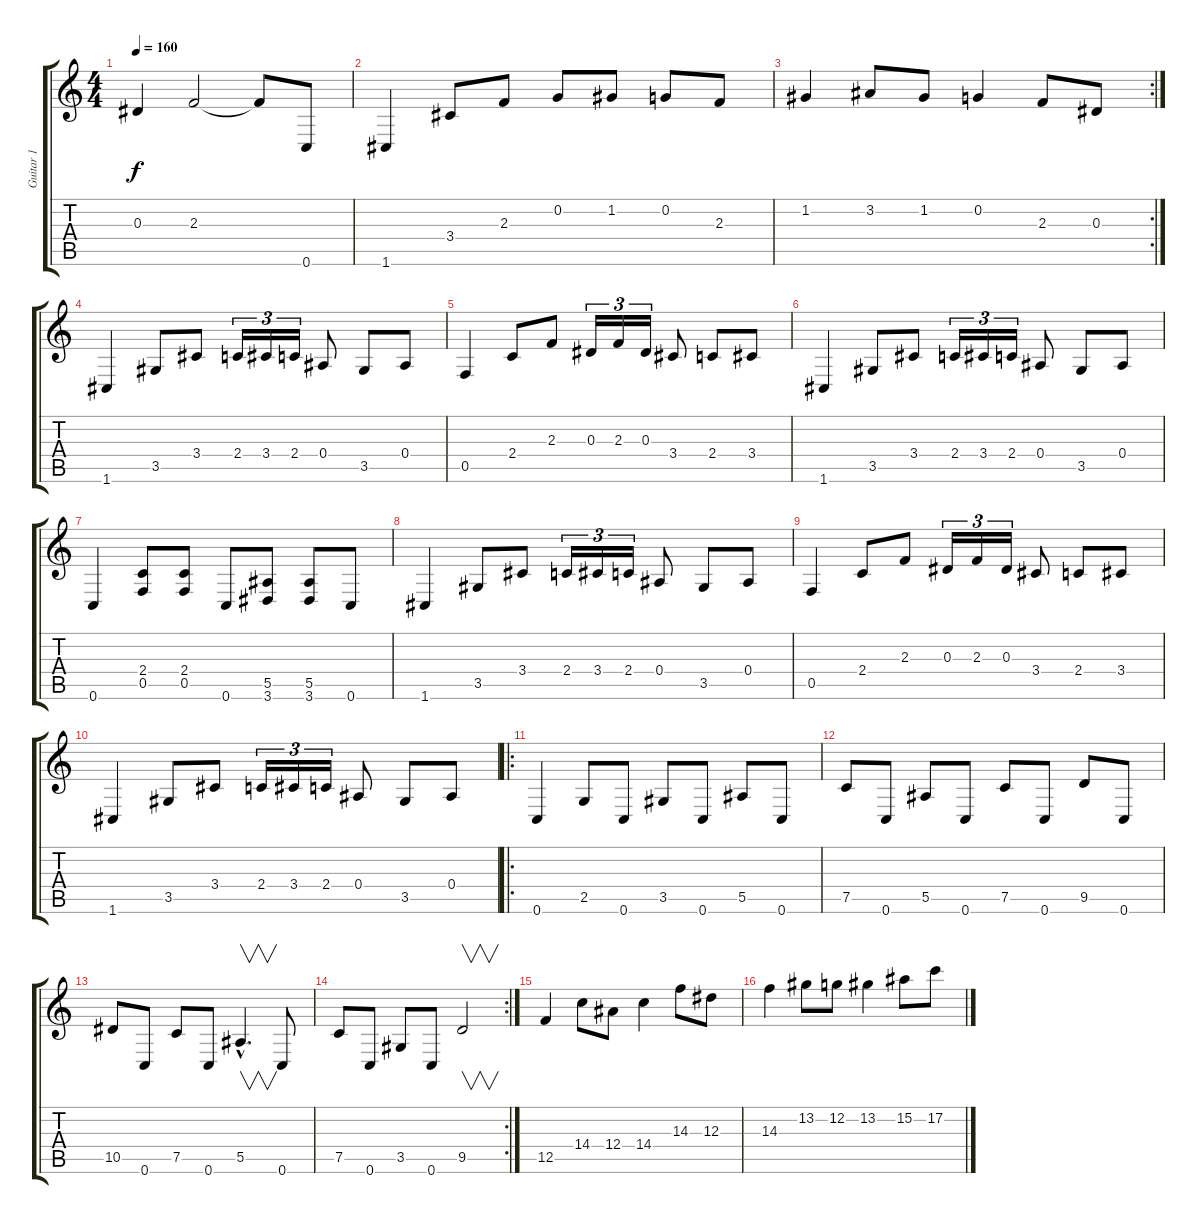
\track ("Guitar 1" "Guitar 1") {instrument distortionguitar}
\staff {score tabs}
\tuning (C4 G3 Eb3 Bb2 F2 C2) {hide}
\ts (4 4)
\tempo 160
\clef g2
\ks c
0.3.4{dy f} 2.3.2 2.3{t}.8 0.6.8 |
1.6.4 3.4.8 2.3.8 0.2.8 1.2.8 0.2.8 2.3.8 |
\rc 2
1.2.4 3.2.8 1.2.8 0.2.4 2.3.8 0.3.8 |
1.6.4 3.5.8 3.4.8 2.4.16{tu (3 2)} 3.4.16{tu (3 2)} 2.4.16{tu (3 2)} 0.4.8 3.5.8 0.4.8 |
0.5.4 2.4.8 2.3.8 0.3.16{tu (3 2)} 2.3.16{tu (3 2)} 0.3.16{tu (3 2)} 3.4.8 2.4.8 3.4.8 |
1.6.4 3.5.8 3.4.8 2.4.16{tu (3 2)} 3.4.16{tu (3 2)} 2.4.16{tu (3 2)} 0.4.8 3.5.8 0.4.8 |
0.6.4 (2.4 0.5).8 (2.4 0.5).8 0.6.8 (5.5 3.6).8 (5.5 3.6).8 0.6.8 |
1.6.4 3.5.8 3.4.8 2.4.16{tu (3 2)} 3.4.16{tu (3 2)} 2.4.16{tu (3 2)} 0.4.8 3.5.8 0.4.8 |
0.5.4 2.4.8 2.3.8 0.3.16{tu (3 2)} 2.3.16{tu (3 2)} 0.3.16{tu (3 2)} 3.4.8 2.4.8 3.4.8 |
1.6.4 3.5.8 3.4.8 2.4.16{tu (3 2)} 3.4.16{tu (3 2)} 2.4.16{tu (3 2)} 0.4.8 3.5.8 0.4.8 |
\ro
0.6.4 2.5.8 0.6.8 3.5.8 0.6.8 5.5.8 0.6.8 |
7.5.8 0.6.8 5.5.8 0.6.8 7.5.8 0.6.8 9.5.8 0.6.8 |
10.5.8 0.6.8 7.5.8 0.6.8 5.5{hac}.4{v d} 0.6.8 |
\rc 2
7.5.8 0.6.8 3.5.8 0.6.8 9.5.2{v} |
12.5.4 14.4.8 12.4.8 14.4.4 14.3.8 12.3.8 |
14.3.4 13.2.8 12.2.8 13.2.4 15.2.8 17.2.8
